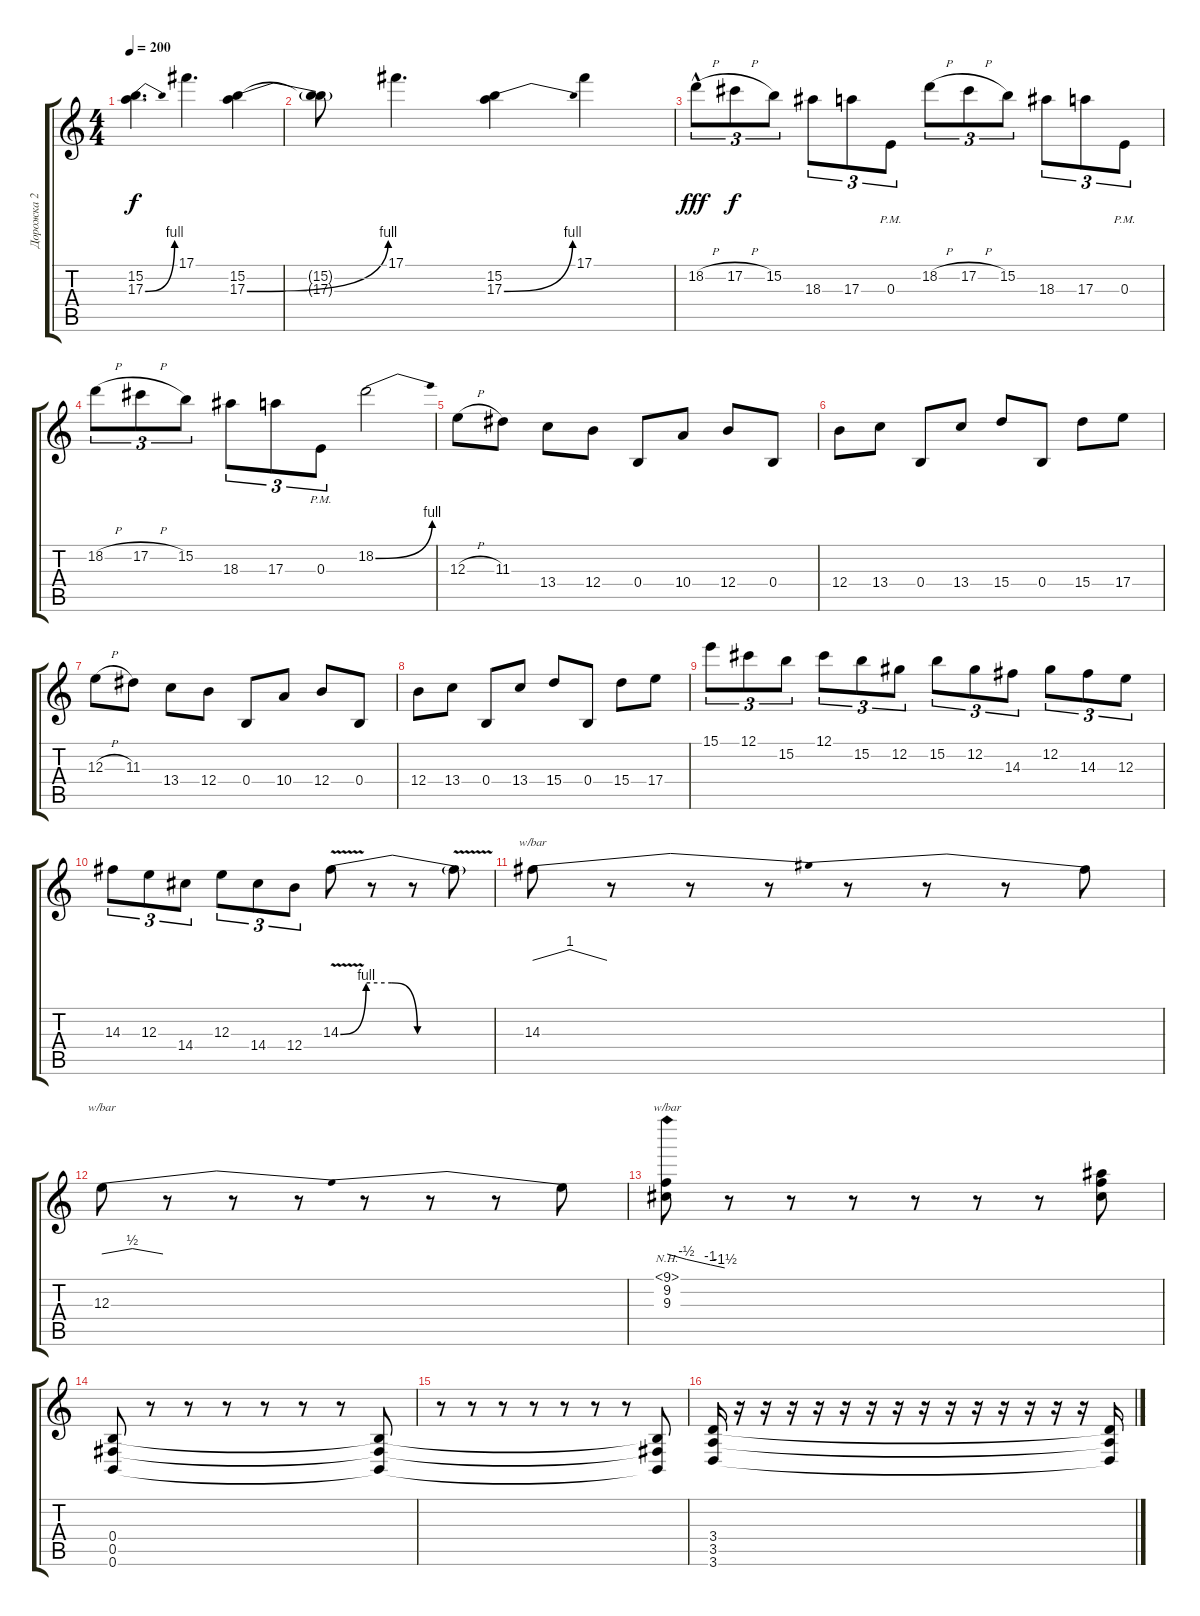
\track ("Дорожка 2" "Дорожка 2") {instrument distortionguitar}
\staff {score tabs}
\tuning (Db4 Ab3 E3 B2 Gb2 B1) {hide}
\ts (4 4)
\tempo 200
\clef g2
\ks c
(15.2 17.3{be (bend 0 0 60 4)}).4{d dy f} 17.1.4{d} (15.2 17.3{be (bend 0 0 60 4)}).4 |
(15.2{t} 17.3{t}).8 17.1.4{d} (15.2 17.3{be (bend 0 0 60 4)}).4 17.1.4 |
18.2{h hac}.8{tu (3 2) dy fff} 17.2{h}.8{tu (3 2) dy f} 15.2.8{tu (3 2)} 18.3.8{tu (3 2)} 17.3.8{tu (3 2)} 0.3{pm}.8{tu (3 2)} 18.2{h}.8{tu (3 2)} 17.2{h}.8{tu (3 2)} 15.2.8{tu (3 2)} 18.3.8{tu (3 2)} 17.3.8{tu (3 2)} 0.3{pm}.8{tu (3 2)} |
18.2{h}.8{tu (3 2)} 17.2{h}.8{tu (3 2)} 15.2.8{tu (3 2)} 18.3.8{tu (3 2)} 17.3.8{tu (3 2)} 0.3{pm}.8{tu (3 2)} 18.2{be (bend 0 0 60 4)}.2 |
12.3{h}.8 11.3.8 13.4.8 12.4.8 0.4.8 10.4.8 12.4.8 0.4.8 |
12.4.8 13.4.8 0.4.8 13.4.8 15.4.8 0.4.8 15.4.8 17.4.8 |
12.3{h}.8 11.3.8 13.4.8 12.4.8 0.4.8 10.4.8 12.4.8 0.4.8 |
12.4.8 13.4.8 0.4.8 13.4.8 15.4.8 0.4.8 15.4.8 17.4.8 |
15.1.8{tu (3 2)} 12.1.8{tu (3 2)} 15.2.8{tu (3 2)} 12.1.8{tu (3 2)} 15.2.8{tu (3 2)} 12.2.8{tu (3 2)} 15.2.8{tu (3 2)} 12.2.8{tu (3 2)} 14.3.8{tu (3 2)} 12.2.8{tu (3 2)} 14.3.8{tu (3 2)} 12.3.8{tu (3 2)} |
14.3.8{tu (3 2)} 12.3.8{tu (3 2)} 14.4.8{tu (3 2)} 12.3.8{tu (3 2)} 14.4.8{tu (3 2)} 12.4.8{tu (3 2)} 14.3{be (custom 0 0 10 4 20 4 30 0 60 0) v}.8 r.8 r.8 14.3{t}.8 |
14.3.8{tbe (dip default 0 0 30 4 60 0)} r.8 r.8 r.8 r.8 r.8 r.8 14.3{t}.8 |
12.3.8{tbe (dip default 0 0 30 2 60 0)} r.8 r.8 r.8 r.8 r.8 r.8 12.3{t}.8 |
(9.1{nh} 9.2 9.3).8{tbe (custom default 0 0 20 -2 45 -4 60 -6)} r.8 r.8 r.8 r.8 r.8 r.8 (9.1{t} 9.2{t} 9.3{t}).8 |
(0.4 0.5 0.6).8 r.8 r.8 r.8 r.8 r.8 r.8 (0.4{t} 0.5{t} 0.6{t}).8 |
r.8 r.8 r.8 r.8 r.8 r.8 r.8 (0.4{t} 0.5{t} 0.6{t}).8 |
(3.4 3.5 3.6).16 r.16 r.16 r.16 r.16 r.16 r.16 r.16 r.16 r.16 r.16 r.16 r.16 r.16 r.16 (3.4{t} 3.5{t} 3.6{t}).16
